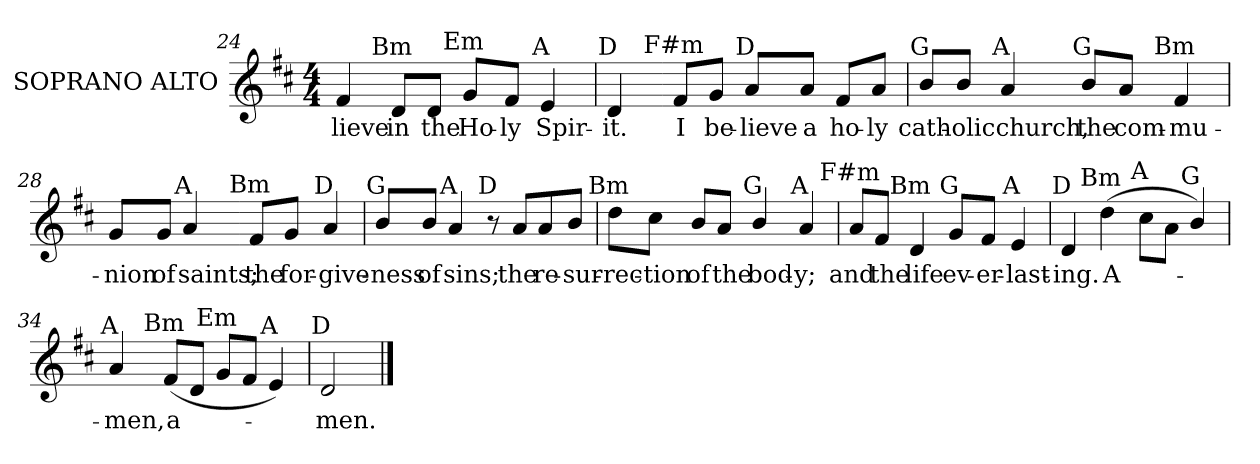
**kern	**text
*part1	*part1
*staff1	*staff1
*I"SOPRANO ALTO	*
*I'S. A.	*
*clefG2	*
*k[f#c#]	*
*D:	*
*M4/4	*
=24	=24
!	!LO:LY:b:color=#000000
4f#i/	-lieve
!LO:TX:a:cj:t=Bm	!
!	!LO:LY:b:color=#000000
8di/L	in
!	!LO:LY:b:color=#000000
8di/J	the
!LO:TX:a:cj:t=Em	!
!	!LO:LY:b:color=#000000
8gi/L	Ho-
!	!LO:LY:b:color=#000000
8f#i/J	-ly
!LO:TX:a:cj:t=A	!
!	!LO:LY:b:color=#000000
4ei/	Spir-
=25	=25
!LO:TX:a:cj:t=D	!
!	!LO:LY:b:color=#000000
4di/	-it.
!!LO:LB:g=z
=26-	=26-
!LO:TX:a:cj:t=F#m	!
!	!LO:LY:b:color=#000000
8f#i/L	I
!	!LO:LY:b:color=#000000
8gi/J	be-
!LO:TX:a:cj:t=D	!
!	!LO:LY:b:color=#000000
8ai/L	-lieve
!	!LO:LY:b:color=#000000
8ai/J	a
!	!LO:LY:b:color=#000000
8f#i/L	ho-
!	!LO:LY:b:color=#000000
8ai/J	-ly
=27	=27
!LO:TX:a:cj:t=G	!
!	!LO:LY:b:color=#000000
8bi/L	cath-
!	!LO:LY:b:color=#000000
8bi/J	-olic
!LO:TX:a:cj:t=A	!
!	!LO:LY:b:color=#000000
4ai/	church,
!LO:TX:a:cj:t=G	!
!	!LO:LY:b:color=#000000
8bi/L	the
!	!LO:LY:b:color=#000000
8ai/J	com-
!LO:TX:a:cj:t=Bm	!
!	!LO:LY:b:color=#000000
4f#i/	-mu-
=28	=28
!	!LO:LY:b:color=#000000
8gi/L	-nion
!	!LO:LY:b:color=#000000
8gi/J	of
!LO:TX:a:cj:t=A	!
!	!LO:LY:b:color=#000000
4ai/	saints;
!!LO:LB:g=z
=29-	=29-
!LO:TX:a:cj:t=Bm	!
!	!LO:LY:b:color=#000000
8f#i/L	the
!	!LO:LY:b:color=#000000
8gi/J	for-
!LO:TX:a:cj:t=D	!
!	!LO:LY:b:color=#000000
4ai/	-give-
=30	=30
!LO:TX:a:cj:t=G	!
!	!LO:LY:b:color=#000000
8bi/L	-ness
!	!LO:LY:b:color=#000000
8bi/J	of
!LO:TX:a:cj:t=A	!
!	!LO:LY:b:color=#000000
4ai/	sins;
!LO:TX:a:cj:t=D	!
8r	.
!	!LO:LY:b:color=#000000
8ai/L	the
!	!LO:LY:b:color=#000000
8ai/	re-
!	!LO:LY:b:color=#000000
8bi/J	-sur-
=31	=31
!LO:TX:a:cj:t=Bm	!
!	!LO:LY:b:color=#000000
8ddi\L	-rec-
!	!LO:LY:b:color=#000000
8cc#i\J	-tion
!	!LO:LY:b:color=#000000
8bi/L	of
!	!LO:LY:b:color=#000000
8ai/J	the
!LO:TX:a:cj:t=G	!
!	!LO:LY:b:color=#000000
4bi/	bod-
!LO:TX:a:cj:t=A	!
!	!LO:LY:b:color=#000000
4ai/	-y;
!!LO:LB:g=z
=32	=32
!LO:TX:a:cj:t=F#m	!
!	!LO:LY:b:color=#000000
8ai/L	and
!	!LO:LY:b:color=#000000
8f#i/J	the
!LO:TX:a:cj:t=Bm	!
!	!LO:LY:b:color=#000000
4di/	life
!LO:TX:a:cj:t=G	!
!	!LO:LY:b:color=#000000
8gi/L	ev-
!	!LO:LY:b:color=#000000
8f#i/J	-er-
!LO:TX:a:cj:t=A	!
!	!LO:LY:b:color=#000000
4ei/	-last-
=33	=33
!LO:TX:a:cj:t=D	!
!	!LO:LY:b:color=#000000
4di/	-ing.
!LO:TX:a:cj:t=Bm	!
!	!LO:LY:b:color=#000000
(4ddi\	A-
!LO:TX:a:cj:t=A	!
8cc#i\L	.
8ai\J	.
!LO:TX:a:cj:t=G	!
4bi/)	.
=34	=34
!LO:TX:a:cj:t=A	!
!	!LO:LY:b:color=#000000
4ai/	-men,
!LO:TX:a:cj:t=Bm	!
!	!LO:LY:b:color=#000000
(8f#i/L	a-
8di/J	.
!LO:TX:a:cj:t=Em	!
8gi/L	.
8f#i/J	.
!LO:TX:a:cj:t=A	!
4ei/)	.
=35	=35
!LO:TX:a:cj:t=D	!
!	!LO:LY:b:color=#000000
2di/	-men.
==	==
*-	*-
